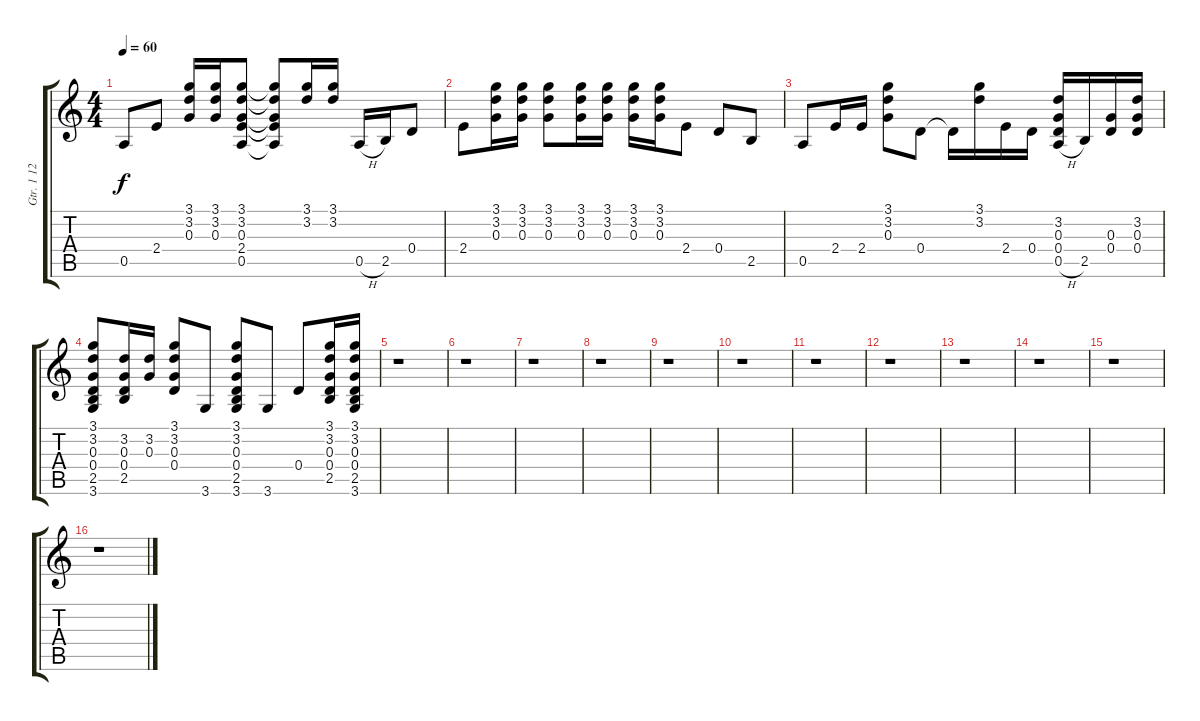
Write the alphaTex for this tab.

\track ("Gtr. 1 12 Stg. Acous." "Gtr. 1 12 ") {instrument acousticguitarsteel}
\staff {score tabs}
\tuning (E4 B3 G3 D3 A2 E2) {hide}
\ts (4 4)
\tempo 60
\clef g2
\ks c
0.5.8{dy f} 2.4.8 (3.1 3.2 0.3).16 (3.1 3.2 0.3).16 (3.1 3.2 0.3 2.4 0.5).8 (3.1{t} 3.2{t} 0.3{t} 2.4{t} 0.5{t}).8 (3.1 3.2).16 (3.1 3.2).16 0.5{h}.16 2.5.16 0.4.8 |
2.4.8 (3.1 3.2 0.3).16 (3.1 3.2 0.3).16 (3.1 3.2 0.3).8 (3.1 3.2 0.3).16 (3.1 3.2 0.3).16 (3.1 3.2 0.3).16 (3.1 3.2 0.3).16 2.4.8 0.4.8 2.5.8 |
0.5.8 2.4.16 2.4.16 (3.1 3.2 0.3).8 0.4.8 0.4{t}.16 (3.1 3.2).16 2.4.16 0.4.16 (3.2 0.3 0.4 0.5{h}).16 2.5.16 (0.3 0.4).16 (3.2 0.3 0.4).16 |
(3.1 3.2 0.3 0.4 2.5 3.6).8 (3.2 0.3 0.4 2.5).16 (3.2 0.3).16 (3.1 3.2 0.3 0.4).8 3.6.8 (3.1 3.2 0.3 0.4 2.5 3.6).8 3.6.8 0.4.8 (3.1 3.2 0.3 0.4 2.5).16 (3.1 3.2 0.3 0.4 2.5 3.6).16 |
r.1 |
r.1 |
r.1 |
r.1 |
r.1 |
r.1 |
r.1 |
r.1 |
r.1 |
r.1 |
r.1 |
r.1
